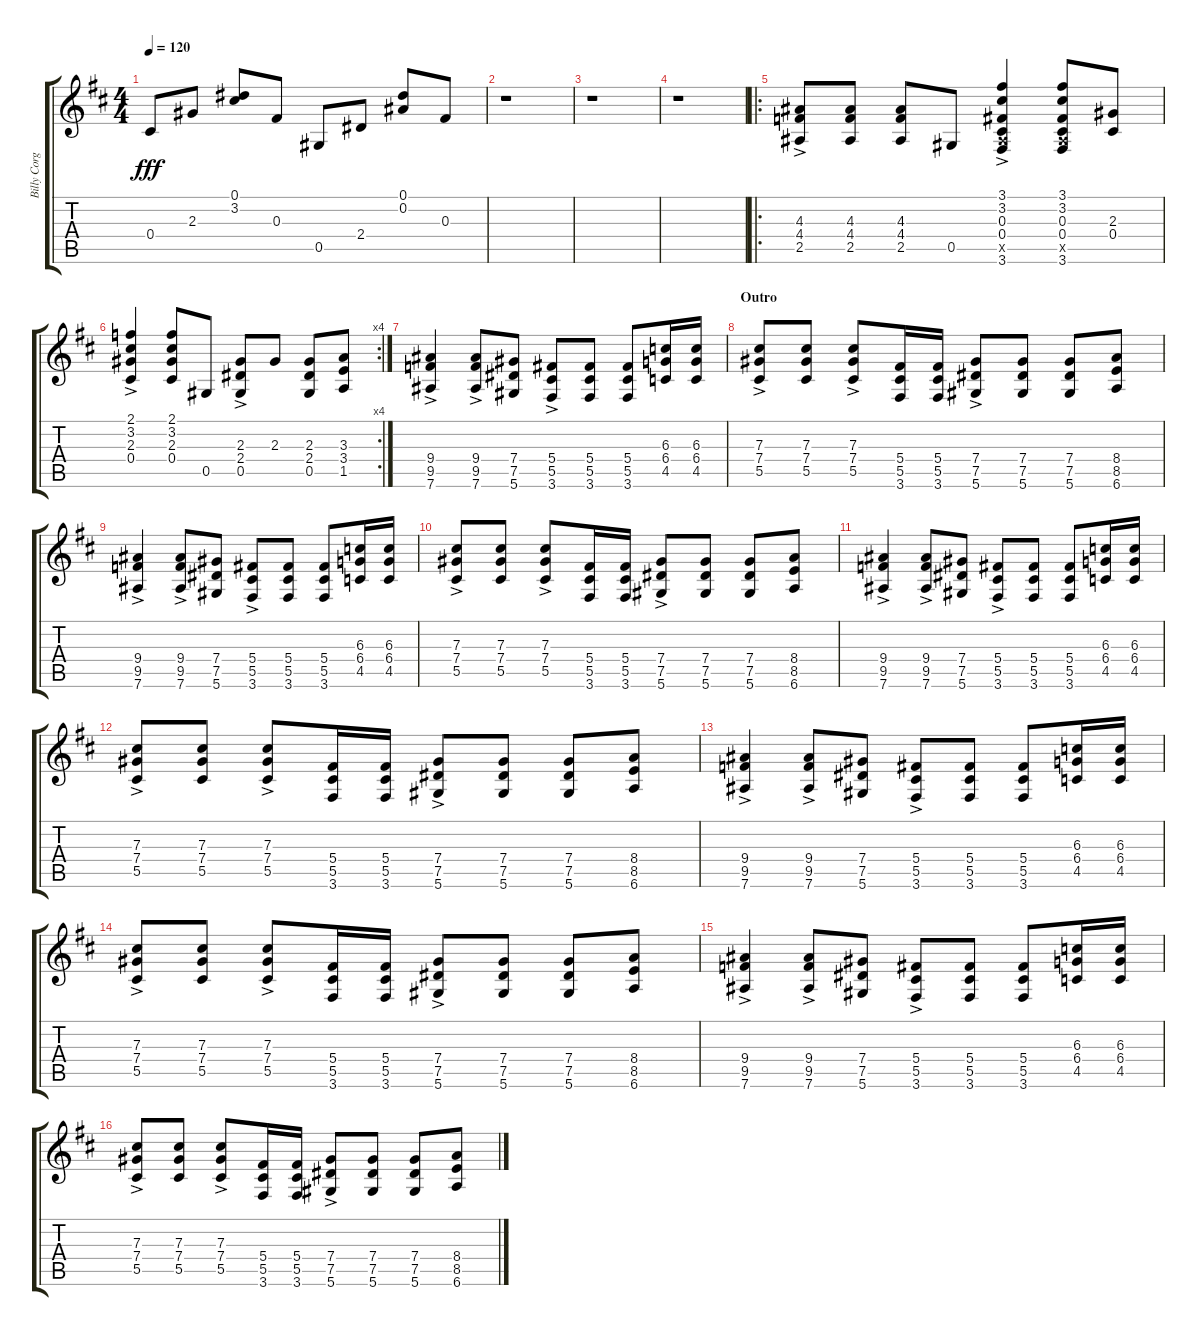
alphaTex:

\track ("Billy Corgan" "Billy Corg") {instrument electricguitarjazz}
\staff {score tabs}
\tuning (Eb4 Bb3 Gb3 Db3 Ab2 Eb2) {hide}
\ts (4 4)
\tempo 120
\clef g2
\ks d
0.4.8{dy fff} 2.3.8 (0.1 3.2).8 0.3.8 0.5.8 2.4.8 (0.1 0.2).8 0.3.8 |
r.1 |
r.1 |
r.1 |
\ro
(4.3{ac} 4.4{ac} 2.5{ac}).8 (4.3 4.4 2.5).8 (4.3 4.4 2.5).8 0.5.8 (3.1{ac} 3.2{ac} 0.3{ac} 0.4{ac} 2.5{ac x} 3.6{ac}).4 (3.1 3.2 0.3 0.4 2.5{x} 3.6).8 (2.3 0.4).8 |
\rc 4
(2.1{ac} 3.2{ac} 2.3{ac} 0.4{ac}).4 (2.1 3.2 2.3 0.4).8 0.5.8 (2.3{ac} 2.4{ac} 0.5{ac}).8 2.3.8 (2.3 2.4 0.5).8 (3.3 3.4 1.5).8 |
(9.4{ac} 9.5{ac} 7.6{ac}).4 (9.4{ac} 9.5{ac} 7.6{ac}).8 (7.4 7.5 5.6).8 (5.4{ac} 5.5{ac} 3.6{ac}).8 (5.4 5.5 3.6).8 (5.4 5.5 3.6).8 (6.3 6.4 4.5).16 (6.3 6.4 4.5).16 |
\section ("" "Outro")
(7.3{ac} 7.4{ac} 5.5{ac}).8 (7.3 7.4 5.5).8 (7.3{ac} 7.4{ac} 5.5{ac}).8 (5.4 5.5 3.6).16 (5.4 5.5 3.6).16 (7.4{ac} 7.5{ac} 5.6{ac}).8 (7.4 7.5 5.6).8 (7.4 7.5 5.6).8 (8.4 8.5 6.6).8 |
(9.4{ac} 9.5{ac} 7.6{ac}).4 (9.4{ac} 9.5{ac} 7.6{ac}).8 (7.4 7.5 5.6).8 (5.4{ac} 5.5{ac} 3.6{ac}).8 (5.4 5.5 3.6).8 (5.4 5.5 3.6).8 (6.3 6.4 4.5).16 (6.3 6.4 4.5).16 |
(7.3{ac} 7.4{ac} 5.5{ac}).8 (7.3 7.4 5.5).8 (7.3{ac} 7.4{ac} 5.5{ac}).8 (5.4 5.5 3.6).16 (5.4 5.5 3.6).16 (7.4{ac} 7.5{ac} 5.6{ac}).8 (7.4 7.5 5.6).8 (7.4 7.5 5.6).8 (8.4 8.5 6.6).8 |
(9.4{ac} 9.5{ac} 7.6{ac}).4 (9.4{ac} 9.5{ac} 7.6{ac}).8 (7.4 7.5 5.6).8 (5.4{ac} 5.5{ac} 3.6{ac}).8 (5.4 5.5 3.6).8 (5.4 5.5 3.6).8 (6.3 6.4 4.5).16 (6.3 6.4 4.5).16 |
(7.3{ac} 7.4{ac} 5.5{ac}).8 (7.3 7.4 5.5).8 (7.3{ac} 7.4{ac} 5.5{ac}).8 (5.4 5.5 3.6).16 (5.4 5.5 3.6).16 (7.4{ac} 7.5{ac} 5.6{ac}).8 (7.4 7.5 5.6).8 (7.4 7.5 5.6).8 (8.4 8.5 6.6).8 |
(9.4{ac} 9.5{ac} 7.6{ac}).4 (9.4{ac} 9.5{ac} 7.6{ac}).8 (7.4 7.5 5.6).8 (5.4{ac} 5.5{ac} 3.6{ac}).8 (5.4 5.5 3.6).8 (5.4 5.5 3.6).8 (6.3 6.4 4.5).16 (6.3 6.4 4.5).16 |
(7.3{ac} 7.4{ac} 5.5{ac}).8 (7.3 7.4 5.5).8 (7.3{ac} 7.4{ac} 5.5{ac}).8 (5.4 5.5 3.6).16 (5.4 5.5 3.6).16 (7.4{ac} 7.5{ac} 5.6{ac}).8 (7.4 7.5 5.6).8 (7.4 7.5 5.6).8 (8.4 8.5 6.6).8 |
(9.4{ac} 9.5{ac} 7.6{ac}).4 (9.4{ac} 9.5{ac} 7.6{ac}).8 (7.4 7.5 5.6).8 (5.4{ac} 5.5{ac} 3.6{ac}).8 (5.4 5.5 3.6).8 (5.4 5.5 3.6).8 (6.3 6.4 4.5).16 (6.3 6.4 4.5).16 |
(7.3{ac} 7.4{ac} 5.5{ac}).8 (7.3 7.4 5.5).8 (7.3{ac} 7.4{ac} 5.5{ac}).8 (5.4 5.5 3.6).16 (5.4 5.5 3.6).16 (7.4{ac} 7.5{ac} 5.6{ac}).8 (7.4 7.5 5.6).8 (7.4 7.5 5.6).8 (8.4 8.5 6.6).8
